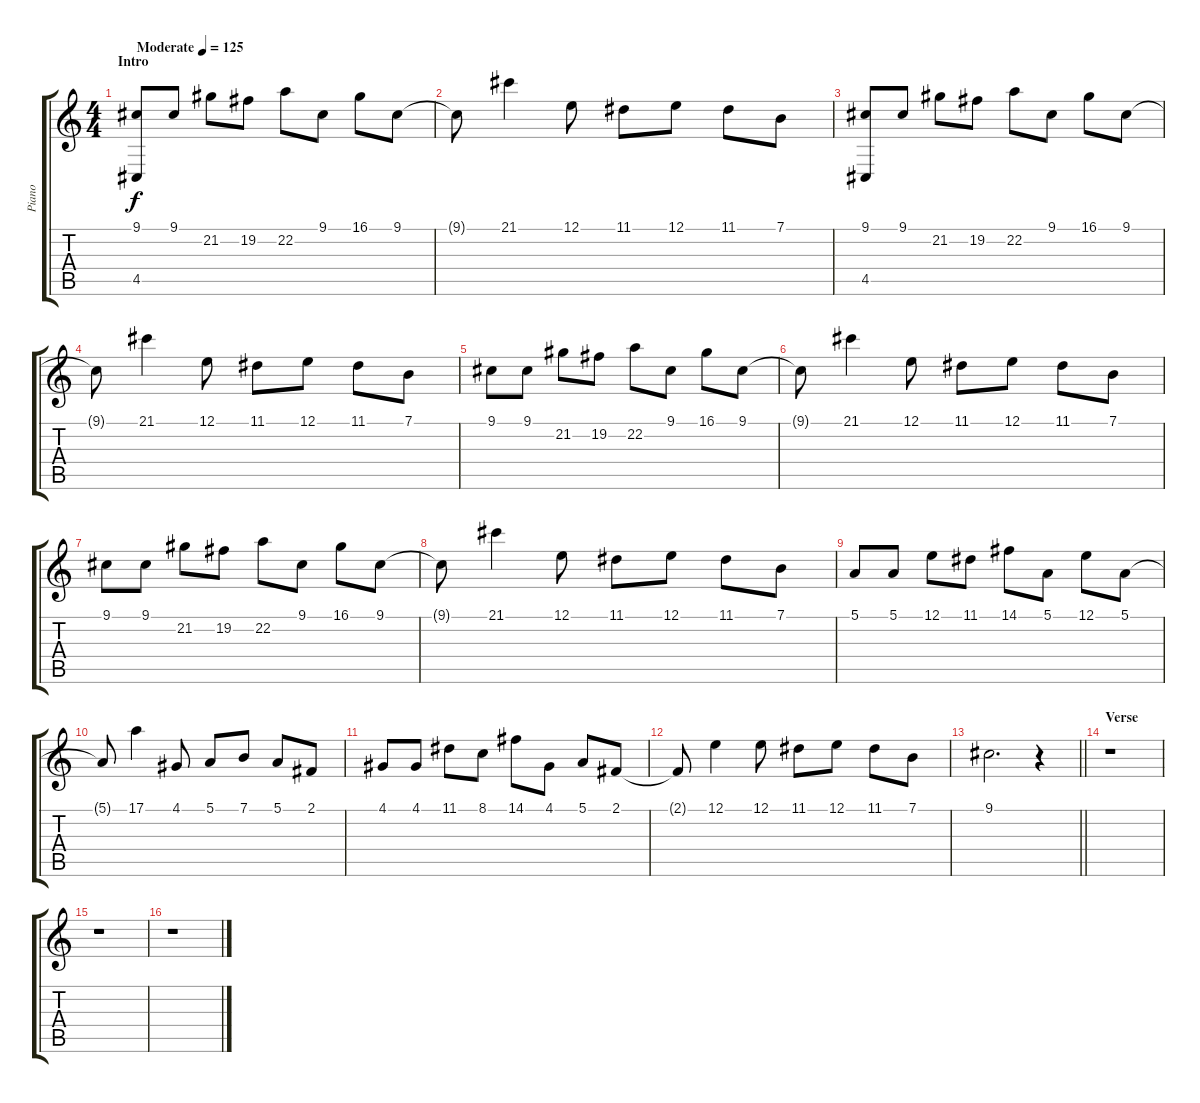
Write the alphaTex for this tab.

\track ("Piano" "Piano") {instrument brightacousticpiano}
\staff {score tabs}
\tuning (E4 B3 G3 D3 A2 E2) {hide}
\ts (4 4)
\section ("" "Intro ")
\tempo (125 "Moderate")
\clef g2
\ks c
(9.1 4.5).8{dy f instrument brightacousticpiano} 9.1.8 21.2.8 19.2.8 22.2.8 9.1.8 16.1.8 9.1.8 |
9.1{t}.8 21.1.4 12.1.8 11.1.8 12.1.8 11.1.8 7.1.8 |
(9.1 4.5).8 9.1.8 21.2.8 19.2.8 22.2.8 9.1.8 16.1.8 9.1.8 |
9.1{t}.8 21.1.4 12.1.8 11.1.8 12.1.8 11.1.8 7.1.8 |
9.1.8 9.1.8 21.2.8 19.2.8 22.2.8 9.1.8 16.1.8 9.1.8 |
9.1{t}.8 21.1.4 12.1.8 11.1.8 12.1.8 11.1.8 7.1.8 |
9.1.8 9.1.8 21.2.8 19.2.8 22.2.8 9.1.8 16.1.8 9.1.8 |
9.1{t}.8 21.1.4 12.1.8 11.1.8 12.1.8 11.1.8 7.1.8 |
5.1.8 5.1.8 12.1.8 11.1.8 14.1.8 5.1.8 12.1.8 5.1.8 |
5.1{t}.8 17.1.4 4.1.8 5.1.8 7.1.8 5.1.8 2.1.8 |
4.1.8 4.1.8 11.1.8 8.1.8 14.1.8 4.1.8 5.1.8 2.1.8 |
2.1{t}.8 12.1.4 12.1.8 11.1.8 12.1.8 11.1.8 7.1.8 |
\barLineRight lightlight
9.1.2{d} r.4 |
\section ("" "Verse ")
r.1 |
r.1 |
r.1
